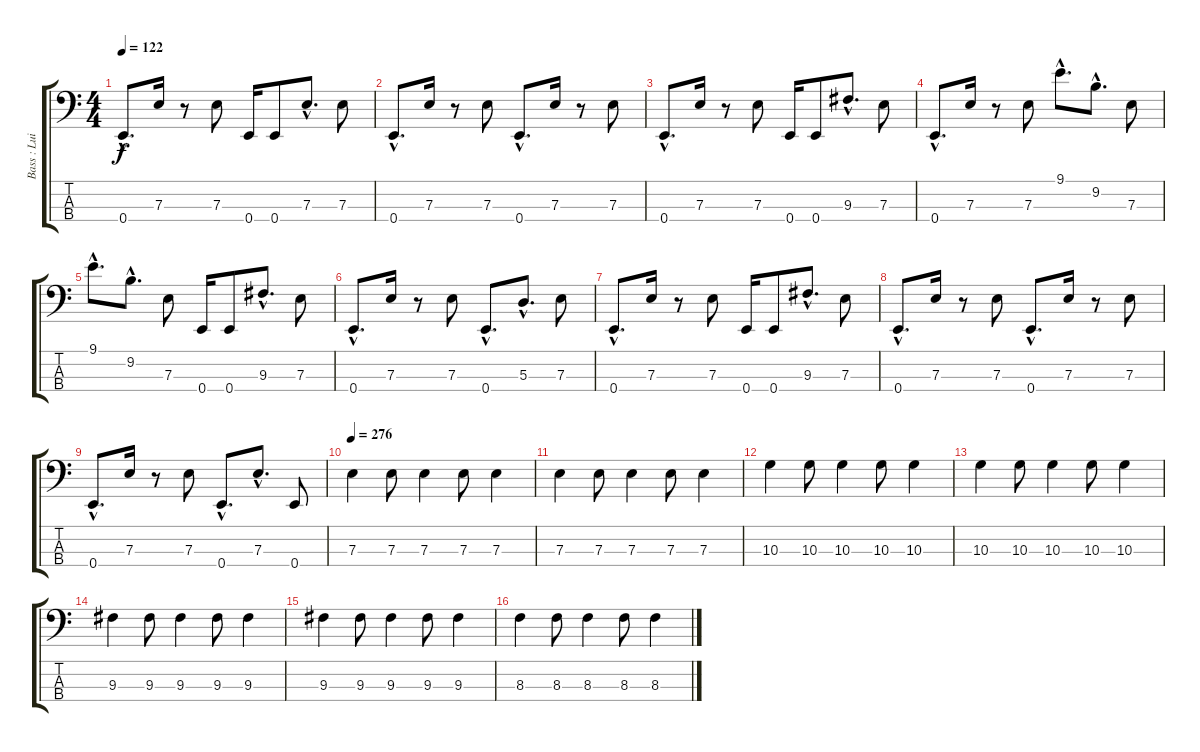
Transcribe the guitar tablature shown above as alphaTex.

\track ("Bass : Luis Mariutti" "Bass : Lui") {instrument slapbass1}
\staff {score tabs}
\tuning (G2 D2 A1 E1) {hide}
\ts (4 4)
\tempo 122
\clef f4
\ks c
0.4{hac}.8{d dy f} 7.3.16 r.8 7.3.8 0.4.16 0.4.8 7.3{hac}.8{d} 7.3.8 |
0.4{hac}.8{d} 7.3.16 r.8 7.3.8 0.4{hac}.8{d} 7.3.16 r.8 7.3.8 |
0.4{hac}.8{d} 7.3.16 r.8 7.3.8 0.4.16 0.4.8 9.3{hac}.8{d} 7.3.8 |
0.4{hac}.8{d} 7.3.16 r.8 7.3.8 9.1{hac}.8{d} 9.2{hac}.8{d} 7.3.8 |
9.1{hac}.8{d} 9.2{hac}.8{d} 7.3.8 0.4.16 0.4.8 9.3{hac}.8{d} 7.3.8 |
0.4{hac}.8{d} 7.3.16 r.8 7.3.8 0.4{hac}.8{d} 5.3{hac}.8{d} 7.3.8 |
0.4{hac}.8{d} 7.3.16 r.8 7.3.8 0.4.16 0.4.8 9.3{hac}.8{d} 7.3.8 |
0.4{hac}.8{d} 7.3.16 r.8 7.3.8 0.4{hac}.8{d} 7.3.16 r.8 7.3.8 |
0.4{hac}.8{d} 7.3.16 r.8 7.3.8 0.4{hac}.8{d} 7.3{hac}.8{d} 0.4.8 |
\tempo 276
7.3.4 7.3.8 7.3.4 7.3.8 7.3.4 |
7.3.4 7.3.8 7.3.4 7.3.8 7.3.4 |
10.3.4 10.3.8 10.3.4 10.3.8 10.3.4 |
10.3.4 10.3.8 10.3.4 10.3.8 10.3.4 |
9.3.4 9.3.8 9.3.4 9.3.8 9.3.4 |
9.3.4 9.3.8 9.3.4 9.3.8 9.3.4 |
8.3.4 8.3.8 8.3.4 8.3.8 8.3.4
